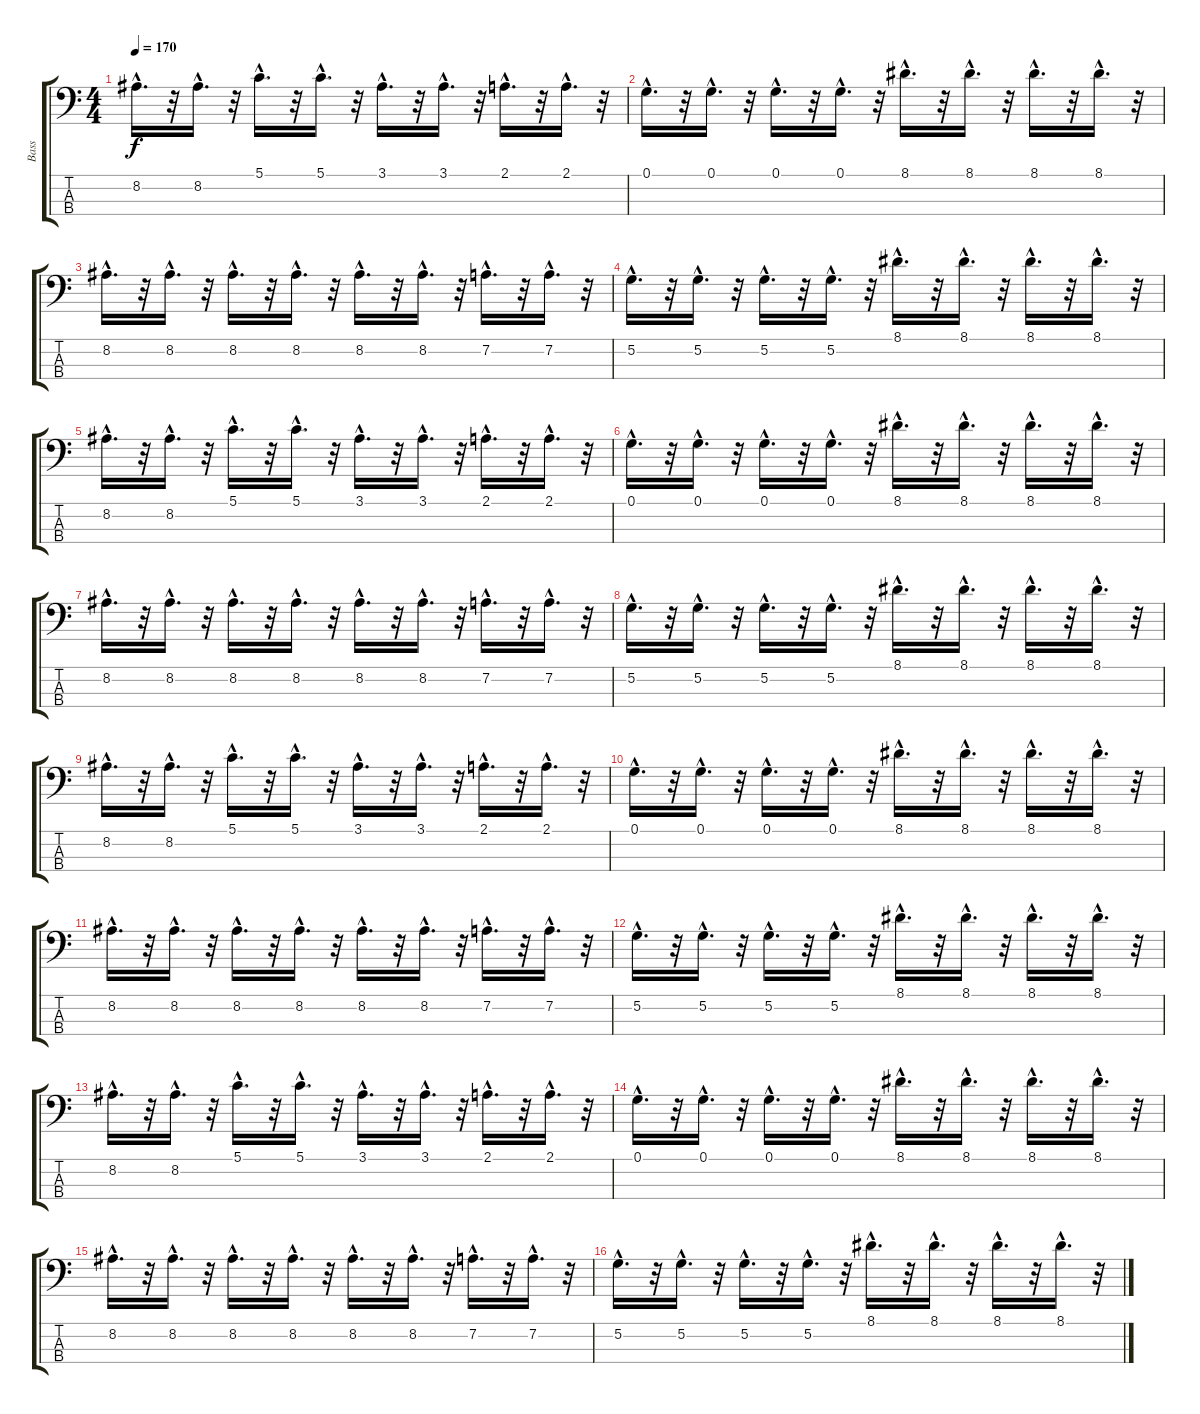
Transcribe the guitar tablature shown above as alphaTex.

\track ("Bass" "Bass") {instrument slapbass1}
\staff {score tabs}
\tuning (G2 D2 A1 E1) {hide}
\ts (4 4)
\tempo 170
\clef f4
\ks c
8.2{hac}.16{d dy f} r.32 8.2{hac}.16{d} r.32 5.1{hac}.16{d} r.32 5.1{hac}.16{d} r.32 3.1{hac}.16{d} r.32 3.1{hac}.16{d} r.32 2.1{hac}.16{d} r.32 2.1{hac}.16{d} r.32 |
0.1{hac}.16{d} r.32 0.1{hac}.16{d} r.32 0.1{hac}.16{d} r.32 0.1{hac}.16{d} r.32 8.1{hac}.16{d} r.32 8.1{hac}.16{d} r.32 8.1{hac}.16{d} r.32 8.1{hac}.16{d} r.32 |
8.2{hac}.16{d} r.32 8.2{hac}.16{d} r.32 8.2{hac}.16{d} r.32 8.2{hac}.16{d} r.32 8.2{hac}.16{d} r.32 8.2{hac}.16{d} r.32 7.2{hac}.16{d} r.32 7.2{hac}.16{d} r.32 |
5.2{hac}.16{d} r.32 5.2{hac}.16{d} r.32 5.2{hac}.16{d} r.32 5.2{hac}.16{d} r.32 8.1{hac}.16{d} r.32 8.1{hac}.16{d} r.32 8.1{hac}.16{d} r.32 8.1{hac}.16{d} r.32 |
8.2{hac}.16{d} r.32 8.2{hac}.16{d} r.32 5.1{hac}.16{d} r.32 5.1{hac}.16{d} r.32 3.1{hac}.16{d} r.32 3.1{hac}.16{d} r.32 2.1{hac}.16{d} r.32 2.1{hac}.16{d} r.32 |
0.1{hac}.16{d} r.32 0.1{hac}.16{d} r.32 0.1{hac}.16{d} r.32 0.1{hac}.16{d} r.32 8.1{hac}.16{d} r.32 8.1{hac}.16{d} r.32 8.1{hac}.16{d} r.32 8.1{hac}.16{d} r.32 |
8.2{hac}.16{d} r.32 8.2{hac}.16{d} r.32 8.2{hac}.16{d} r.32 8.2{hac}.16{d} r.32 8.2{hac}.16{d} r.32 8.2{hac}.16{d} r.32 7.2{hac}.16{d} r.32 7.2{hac}.16{d} r.32 |
5.2{hac}.16{d} r.32 5.2{hac}.16{d} r.32 5.2{hac}.16{d} r.32 5.2{hac}.16{d} r.32 8.1{hac}.16{d} r.32 8.1{hac}.16{d} r.32 8.1{hac}.16{d} r.32 8.1{hac}.16{d} r.32 |
8.2{hac}.16{d} r.32 8.2{hac}.16{d} r.32 5.1{hac}.16{d} r.32 5.1{hac}.16{d} r.32 3.1{hac}.16{d} r.32 3.1{hac}.16{d} r.32 2.1{hac}.16{d} r.32 2.1{hac}.16{d} r.32 |
0.1{hac}.16{d} r.32 0.1{hac}.16{d} r.32 0.1{hac}.16{d} r.32 0.1{hac}.16{d} r.32 8.1{hac}.16{d} r.32 8.1{hac}.16{d} r.32 8.1{hac}.16{d} r.32 8.1{hac}.16{d} r.32 |
8.2{hac}.16{d} r.32 8.2{hac}.16{d} r.32 8.2{hac}.16{d} r.32 8.2{hac}.16{d} r.32 8.2{hac}.16{d} r.32 8.2{hac}.16{d} r.32 7.2{hac}.16{d} r.32 7.2{hac}.16{d} r.32 |
5.2{hac}.16{d} r.32 5.2{hac}.16{d} r.32 5.2{hac}.16{d} r.32 5.2{hac}.16{d} r.32 8.1{hac}.16{d} r.32 8.1{hac}.16{d} r.32 8.1{hac}.16{d} r.32 8.1{hac}.16{d} r.32 |
8.2{hac}.16{d} r.32 8.2{hac}.16{d} r.32 5.1{hac}.16{d} r.32 5.1{hac}.16{d} r.32 3.1{hac}.16{d} r.32 3.1{hac}.16{d} r.32 2.1{hac}.16{d} r.32 2.1{hac}.16{d} r.32 |
0.1{hac}.16{d} r.32 0.1{hac}.16{d} r.32 0.1{hac}.16{d} r.32 0.1{hac}.16{d} r.32 8.1{hac}.16{d} r.32 8.1{hac}.16{d} r.32 8.1{hac}.16{d} r.32 8.1{hac}.16{d} r.32 |
8.2{hac}.16{d} r.32 8.2{hac}.16{d} r.32 8.2{hac}.16{d} r.32 8.2{hac}.16{d} r.32 8.2{hac}.16{d} r.32 8.2{hac}.16{d} r.32 7.2{hac}.16{d} r.32 7.2{hac}.16{d} r.32 |
5.2{hac}.16{d} r.32 5.2{hac}.16{d} r.32 5.2{hac}.16{d} r.32 5.2{hac}.16{d} r.32 8.1{hac}.16{d} r.32 8.1{hac}.16{d} r.32 8.1{hac}.16{d} r.32 8.1{hac}.16{d} r.32
